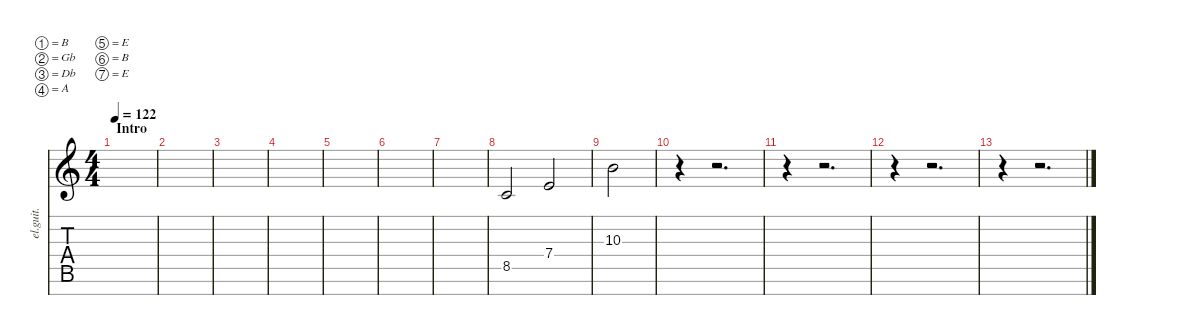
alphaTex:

\defaultSystemsLayout 4
\hideDynamics
\bracketExtendMode nobrackets
\track ("Pad" "el.guit.") {instrument distortionguitar}
\staff {score tabs}
\tuning (B3 Gb3 Db3 A2 E2 B1 E1)
\ts (4 4)
\beaming (8 2 2 2 2)
\section ("" "Intro")
\tempo 122
\clef g2
\ks c
|
|
|
|
|
|
|
8.5.2 7.4.2 |
10.3.2 |
r.4 r.2{d} |
r.4 r.2{d} |
r.4 r.2{d} |
r.4 r.2{d}
